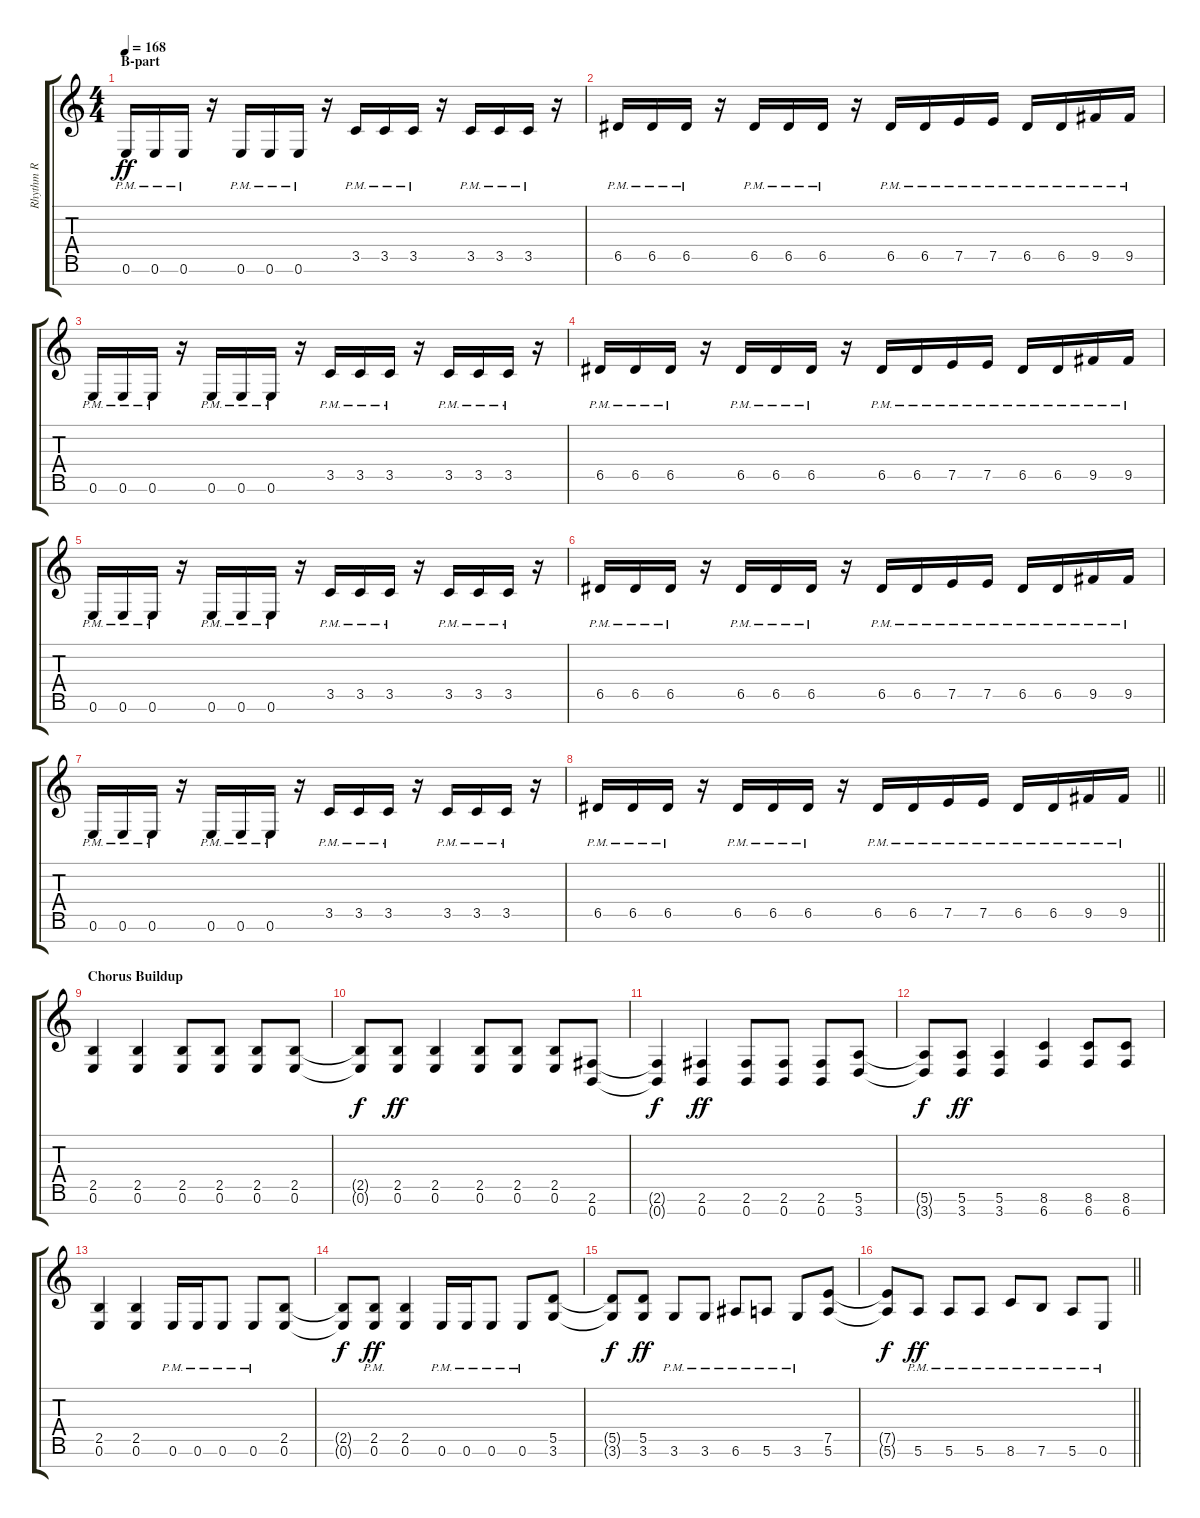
\track ("Rhythm R" "Rhythm R") {instrument overdrivenguitar}
\staff {score tabs}
\tuning (E4 B3 G3 D3 A2 E2 B1) {hide}
\ts (4 4)
\section ("" "B-part")
\tempo 168
\clef g2
\ks c
0.6{pm}.16{dy ff} 0.6{pm}.16 0.6{pm}.16 r.16 0.6{pm}.16 0.6{pm}.16 0.6{pm}.16 r.16 3.5{pm}.16 3.5{pm}.16 3.5{pm}.16 r.16 3.5{pm}.16 3.5{pm}.16 3.5{pm}.16 r.16 |
6.5{pm}.16 6.5{pm}.16 6.5{pm}.16 r.16 6.5{pm}.16 6.5{pm}.16 6.5{pm}.16 r.16 6.5{pm}.16 6.5{pm}.16 7.5{pm}.16 7.5{pm}.16 6.5{pm}.16 6.5{pm}.16 9.5{pm}.16 9.5{pm}.16 |
0.6{pm}.16 0.6{pm}.16 0.6{pm}.16 r.16 0.6{pm}.16 0.6{pm}.16 0.6{pm}.16 r.16 3.5{pm}.16 3.5{pm}.16 3.5{pm}.16 r.16 3.5{pm}.16 3.5{pm}.16 3.5{pm}.16 r.16 |
6.5{pm}.16 6.5{pm}.16 6.5{pm}.16 r.16 6.5{pm}.16 6.5{pm}.16 6.5{pm}.16 r.16 6.5{pm}.16 6.5{pm}.16 7.5{pm}.16 7.5{pm}.16 6.5{pm}.16 6.5{pm}.16 9.5{pm}.16 9.5{pm}.16 |
0.6{pm}.16 0.6{pm}.16 0.6{pm}.16 r.16 0.6{pm}.16 0.6{pm}.16 0.6{pm}.16 r.16 3.5{pm}.16 3.5{pm}.16 3.5{pm}.16 r.16 3.5{pm}.16 3.5{pm}.16 3.5{pm}.16 r.16 |
6.5{pm}.16 6.5{pm}.16 6.5{pm}.16 r.16 6.5{pm}.16 6.5{pm}.16 6.5{pm}.16 r.16 6.5{pm}.16 6.5{pm}.16 7.5{pm}.16 7.5{pm}.16 6.5{pm}.16 6.5{pm}.16 9.5{pm}.16 9.5{pm}.16 |
0.6{pm}.16 0.6{pm}.16 0.6{pm}.16 r.16 0.6{pm}.16 0.6{pm}.16 0.6{pm}.16 r.16 3.5{pm}.16 3.5{pm}.16 3.5{pm}.16 r.16 3.5{pm}.16 3.5{pm}.16 3.5{pm}.16 r.16 |
\barLineRight lightlight
6.5{pm}.16 6.5{pm}.16 6.5{pm}.16 r.16 6.5{pm}.16 6.5{pm}.16 6.5{pm}.16 r.16 6.5{pm}.16 6.5{pm}.16 7.5{pm}.16 7.5{pm}.16 6.5{pm}.16 6.5{pm}.16 9.5{pm}.16 9.5{pm}.16 |
\section ("" "Chorus Buildup")
(2.5 0.6).4 (2.5 0.6).4 (2.5 0.6).8 (2.5 0.6).8 (2.5 0.6).8 (2.5 0.6).8 |
(2.5{t} 0.6{t}).8{dy f} (2.5 0.6).8{dy ff} (2.5 0.6).4 (2.5 0.6).8 (2.5 0.6).8 (2.5 0.6).8 (2.6 0.7).8 |
(2.6{t} 0.7{t}).4{dy f} (2.6 0.7).4{dy ff} (2.6 0.7).8 (2.6 0.7).8 (2.6 0.7).8 (5.6 3.7).8 |
(5.6{t} 3.7{t}).8{dy f} (5.6 3.7).8{dy ff} (5.6 3.7).4 (8.6 6.7).4 (8.6 6.7).8 (8.6 6.7).8 |
(2.5 0.6).4 (2.5 0.6).4 0.6{pm}.16 0.6{pm}.16 0.6{pm}.8 0.6{pm}.8 (2.5 0.6).8 |
(2.5{t} 0.6{t}).8{dy f} (2.5{pm} 0.6{pm}).8{dy ff} (2.5 0.6).4 0.6{pm}.16 0.6{pm}.16 0.6{pm}.8 0.6{pm}.8 (5.5 3.6).8 |
(5.5{t} 3.6{t}).8{dy f} (5.5 3.6).8{dy ff} 3.6{pm}.8 3.6{pm}.8 6.6{pm}.8 5.6{pm}.8 3.6{pm}.8 (7.5 5.6).8 |
\barLineRight lightlight
(7.5{t} 5.6{t}).8{dy f} 5.6{pm}.8{dy ff} 5.6{pm}.8 5.6{pm}.8 8.6{pm}.8 7.6{pm}.8 5.6{pm}.8 0.6{pm}.8
